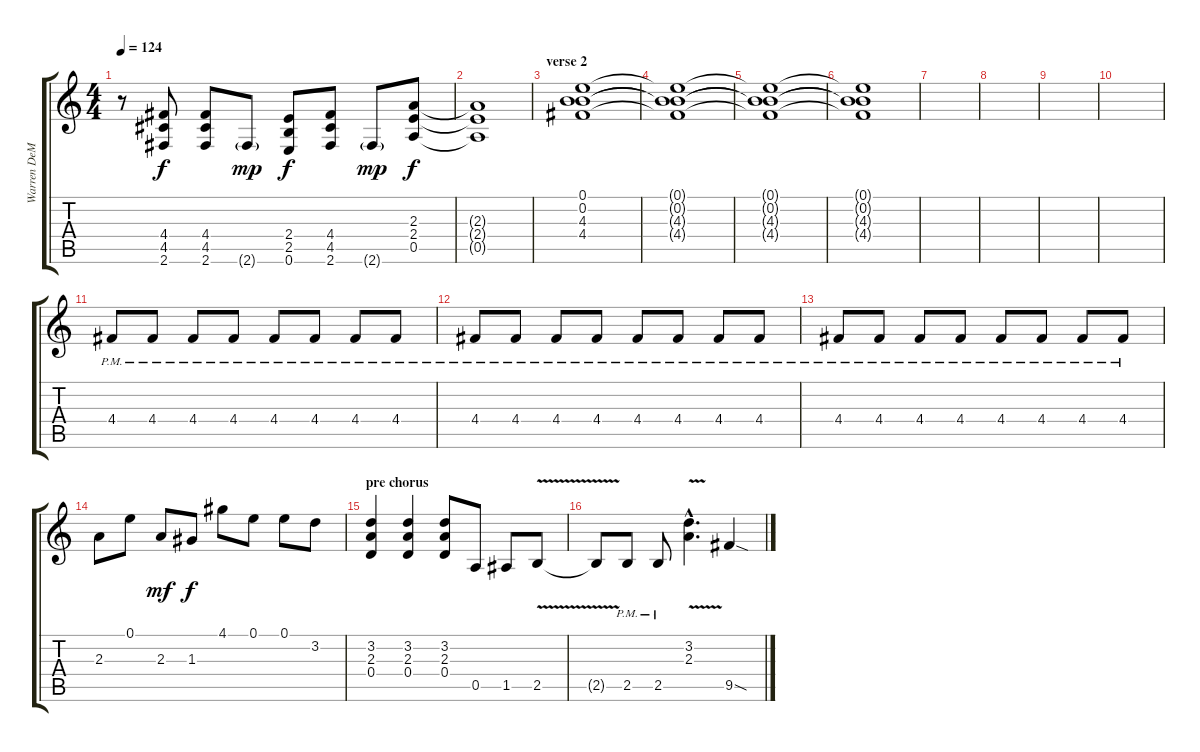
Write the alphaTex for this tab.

\track ("Warren DeMartini" "Warren DeM") {instrument distortionguitar}
\staff {score tabs}
\tuning (E4 B3 G3 D3 A2 E2) {hide}
\ts (4 4)
\tempo 124
\clef g2
\ks c
r.8{dy f} (4.4 4.5 2.6).8 (4.4 4.5 2.6).8 2.6{g}.8{dy mp} (2.4 2.5 0.6).8{dy f} (4.4 4.5 2.6).8 2.6{g}.8{dy mp} (2.3 2.4 0.5).8{dy f} |
(2.3{t} 2.4{t} 0.5{t}).1 |
\section ("" "verse 2")
(0.1 0.2 4.3 4.4).1{volume 2} |
(0.1{t} 0.2{t} 4.3{t} 4.4{t}).1 |
(0.1{t} 0.2{t} 4.3{t} 4.4{t}).1 |
(0.1{t} 0.2{t} 4.3{t} 4.4{t}).1 |
|
|
|
|
4.4{pm}.8{volume 12} 4.4{pm}.8 4.4{pm}.8 4.4{pm}.8 4.4{pm}.8 4.4{pm}.8 4.4{pm}.8 4.4{pm}.8 |
4.4{pm}.8 4.4{pm}.8 4.4{pm}.8 4.4{pm}.8 4.4{pm}.8 4.4{pm}.8 4.4{pm}.8 4.4{pm}.8 |
4.4{pm}.8 4.4{pm}.8 4.4{pm}.8 4.4{pm}.8 4.4{pm}.8 4.4{pm}.8 4.4{pm}.8 4.4{pm}.8 |
2.3.8{volume 14} 0.1.8 2.3.8{dy mf} 1.3.8{dy f} 4.1.8 0.1.8 0.1.8 3.2.8 |
\section ("" "pre chorus")
(3.2 2.3 0.4).4 (3.2 2.3 0.4).4 (3.2 2.3 0.4).8 0.5.8 1.5.8 2.5{v}.8 |
2.5{t}.8 2.5{pm}.8 2.5{pm}.8 (3.2{v hac} 2.3{v hac}).4{d} 9.5{sod}.4
